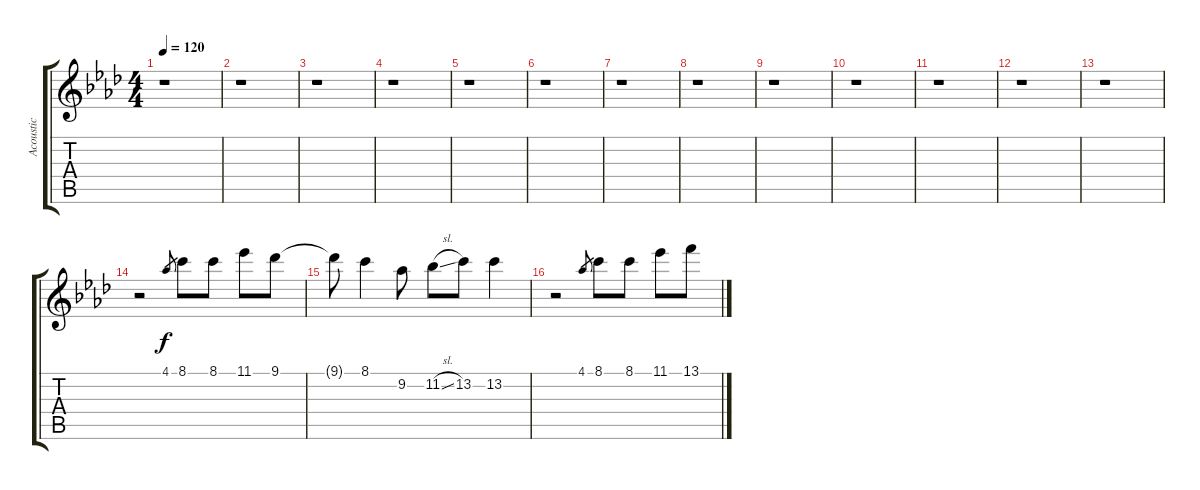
\track ("Acoustic" "Acoustic") {instrument acousticguitarsteel}
\staff {score tabs}
\tuning (E4 B3 G3 D3 A2 E2) {hide}
\ts (4 4)
\tempo 120
\clef g2
\ks ab
r.1{dy f} |
r.1 |
r.1 |
r.1 |
r.1 |
r.1 |
r.1 |
r.1 |
r.1 |
r.1 |
r.1 |
r.1 |
r.1 |
r.2 4.1.8{gr} 8.1.8 8.1.8 11.1.8 9.1.8 |
9.1{t}.8 8.1.4 9.2.8 11.2{sl}.8 13.2.8 13.2.4 |
r.2 4.1.8{gr} 8.1.8 8.1.8 11.1.8 13.1.8
